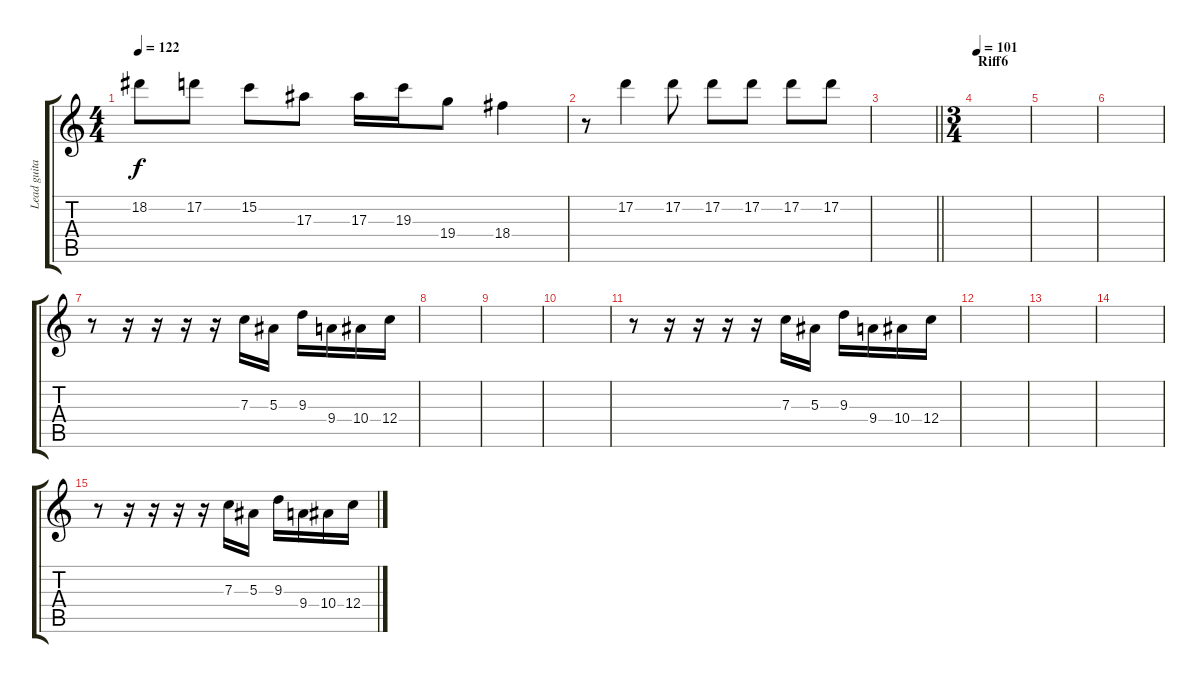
\track ("Lead guitar 2" "Lead guita") {instrument overdrivenguitar}
\staff {score tabs}
\tuning (D4 A3 F3 C3 G2 D2) {hide}
\ts (4 4)
\tempo 122
\clef g2
\ks c
18.2.8{dy f} 17.2.8 15.2.8 17.3.8 17.3.16 19.3.16 19.4.8 18.4.4 |
r.8 17.2.4 17.2.8 17.2.8 17.2.8 17.2.8 17.2.8 |
\barLineRight lightlight
|
\ts (3 4)
\section ("" "Riff6")
\tempo 101
|
|
|
r.8 r.16 r.16 r.16 r.16 7.3.16 5.3.16 9.3.16 9.4.16 10.4.16 12.4.16 |
|
|
|
r.8 r.16 r.16 r.16 r.16 7.3.16 5.3.16 9.3.16 9.4.16 10.4.16 12.4.16 |
|
|
|
r.8 r.16 r.16 r.16 r.16 7.3.16 5.3.16 9.3.16 9.4.16 10.4.16 12.4.16
